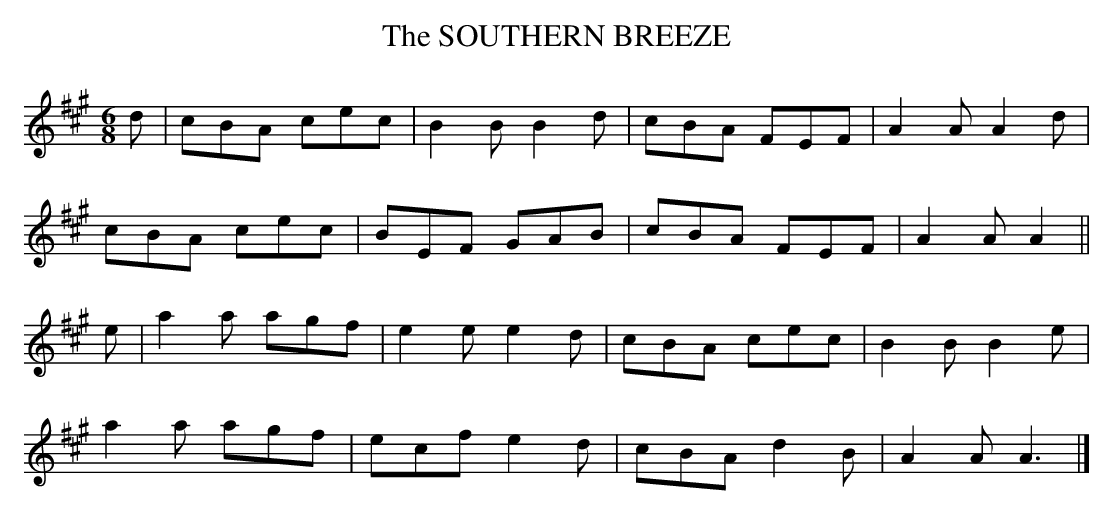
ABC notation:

X:1
T:SOUTHERN BREEZE, The
Y:"briskly"
M:6/8
L:1/8
K:A
d|cBA cec|B2B B2d|cBA FEF|A2A A2d|
cBA cec|BEF GAB|cBA FEF|A2A A2||
e|a2a agf|e2e e2d|cBA cec|B2B B2e|
a2a agf|ecf e2d|cBA d2B|A2A A3|]
